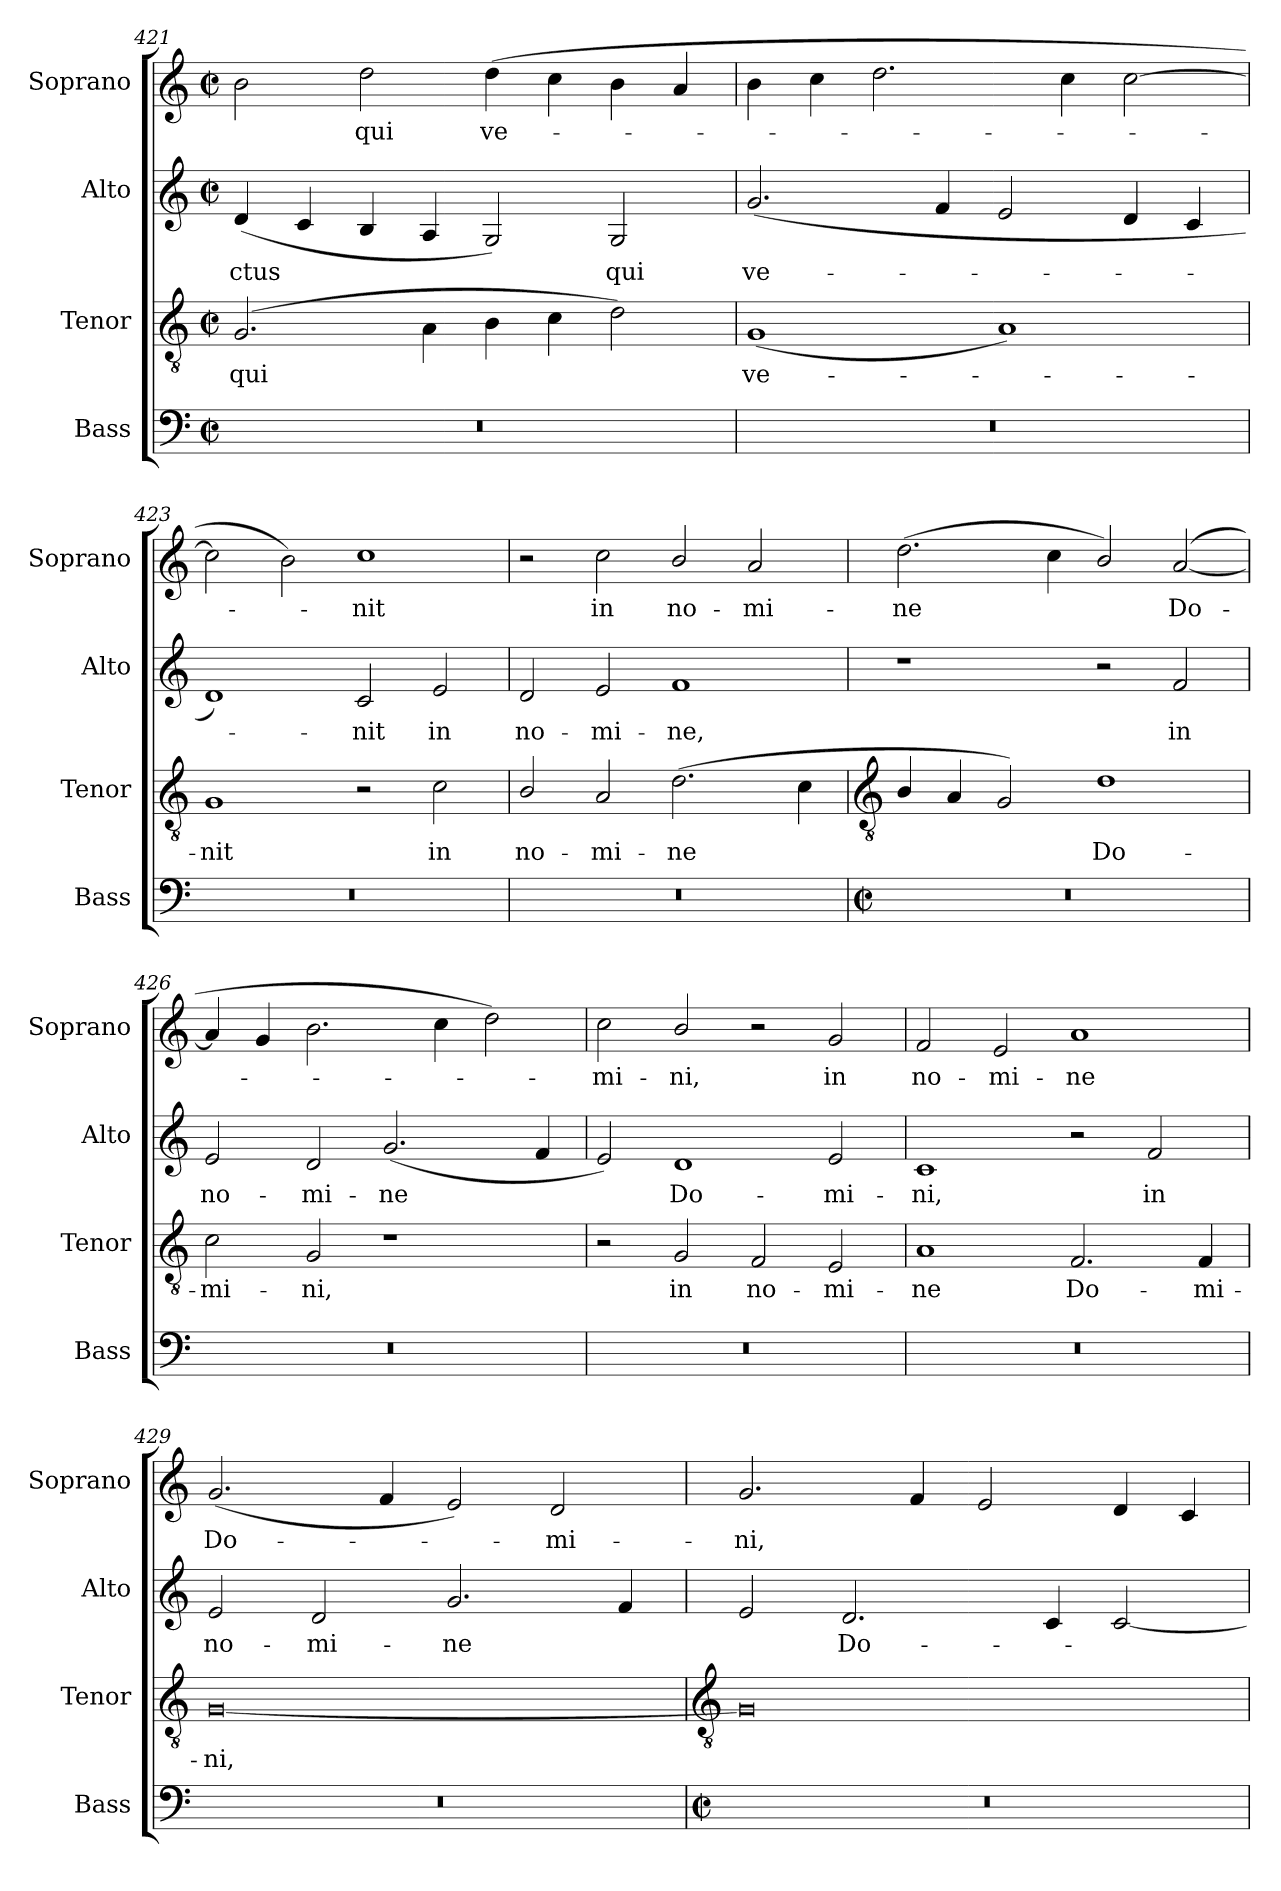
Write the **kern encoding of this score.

**kern	**kern	**text	**kern	**text	**kern	**text
*part4	*part3	*part3	*part2	*part2	*part1	*part1
*staff4	*staff3	*staff3	*staff2	*staff2	*staff1	*staff1
*I"Bass	*I"Tenor	*	*I"Alto	*	*I"Soprano	*
*I'Bass	*I'Tenor	*	*I'Alto	*	*I'Soprano	*
*clefF4	*clefGv2	*	*clefG2	*	*clefG2	*
*k[]	*k[]	*	*k[]	*	*k[]	*
*C:	*C:	*	*C:	*	*C:	*
*M4/2	*M4/2	*	*M4/2	*	*M4/2	*
*met(c|)	*met(c|)	*	*met(c|)	*	*met(c|)	*
=421	=421	=421	=421	=421	=421	=421
!	!	!LO:LY:b	!	!LO:LY:b	!	!
0r	(>2.G	qui	(<4d	ctus	2b	.
.	.	.	4c	.	.	.
!	!	!	!	!	!	!LO:LY:b
.	.	.	4B	.	2dd	qui
.	4A\	.	4A	.	.	.
!	!	!	!	!	!	!LO:LY:b
.	4B	.	2G)	.	(>4dd	ve-
.	4c	.	.	.	4cc	.
!	!	!	!	!LO:LY:b	!	!
.	2d)	.	2G	qui	4b	.
.	.	.	.	.	4a	.
=422	=422	=422	=422	=422	=422	=422
!	!	!LO:LY:b	!	!LO:LY:b	!	!
0r	(<1G	ve-	(<2.g	ve-	4b	.
.	.	.	.	.	4cc	.
.	.	.	.	.	2.dd	.
.	.	.	4f	.	.	.
.	1A)	.	2e	.	.	.
.	.	.	.	.	4cc	.
.	.	.	4d	.	[2cc	.
.	.	.	4c	.	.	.
=423	=423	=423	=423	=423	=423	=423
!	!	!LO:LY:b	!	!	!	!
0r	1G	nit	1d)	.	2cc]	.
.	.	.	.	.	2b)	.
!	!	!	!	!LO:LY:b	!	!LO:LY:b
.	2r	.	2c	nit	1cc	nit
!	!	!LO:LY:b	!	!LO:LY:b	!	!
.	2c	in	2e	in	.	.
=424	=424	=424	=424	=424	=424	=424
!	!	!LO:LY:b	!	!LO:LY:b	!	!
0r	2B/	no-	2d	no-	2r	.
!	!	!LO:LY:b	!	!LO:LY:b	!	!LO:LY:b
.	2A	-mi-	2e	-mi-	2cc	in
!	!	!LO:LY:b	!	!LO:LY:b	!	!LO:LY:b
.	(<2.d	-ne	1f	-ne,	2b/	no-
!	!	!	!	!	!	!LO:LY:b
.	.	.	.	.	2a	-mi-
.	4c	.	.	.	.	.
!!LO:LB:g=z
=425	=425	=425	=425	=425	=425	=425
*	*clefGv2	*	*	*	*	*
*M4/2	*	*	*	*	*	*
*met(c|)	*	*	*	*	*	*
!	!	!	!	!	!	!LO:LY:b
0r	4B/	.	1r	.	(>2.dd	-ne
.	4A	.	.	.	.	.
.	2G)	.	.	.	.	.
.	.	.	.	.	4cc	.
!	!	!LO:LY:b	!	!	!	!
.	1d	Do-	2r	.	2b/)	.
!	!	!	!	!LO:LY:b	!	!LO:LY:b
.	.	.	2f	in	(>[2a	Do-
=426	=426	=426	=426	=426	=426	=426
!	!	!LO:LY:b	!	!LO:LY:b	!	!
0r	2c	-mi-	2e	no-	4a]	.
.	.	.	.	.	4g	.
!	!	!LO:LY:b	!	!LO:LY:b	!	!
.	2G	-ni,	2d	-mi-	2.b	.
!	!	!	!	!LO:LY:b	!	!
.	1r	.	(<2.g	-ne	.	.
.	.	.	.	.	4cc	.
.	.	.	.	.	2dd)	.
.	.	.	4f	.	.	.
=427	=427	=427	=427	=427	=427	=427
!	!	!	!	!	!	!LO:LY:b
0r	2r	.	2e)	.	2cc	mi-
!	!	!LO:LY:b	!	!LO:LY:b	!	!LO:LY:b
.	2G	in	1d	Do-	2b/	-ni,
!	!	!LO:LY:b	!	!	!	!
.	2F	no-	.	.	2r	.
!	!	!LO:LY:b	!	!LO:LY:b	!	!LO:LY:b
.	2E	-mi-	2e	-mi-	2g	in
=428	=428	=428	=428	=428	=428	=428
!	!	!LO:LY:b	!	!LO:LY:b	!	!LO:LY:b
0r	1A	-ne	1c	-ni,	2f	no-
!	!	!	!	!	!	!LO:LY:b
.	.	.	.	.	2e	-mi-
!	!	!LO:LY:b	!	!	!	!LO:LY:b
.	2.F	Do-	2r	.	1a	-ne
!	!	!	!	!LO:LY:b	!	!
.	.	.	2f	in	.	.
!	!	!LO:LY:b	!	!	!	!
.	4F	-mi-	.	.	.	.
=429	=429	=429	=429	=429	=429	=429
!	!	!LO:LY:b	!	!LO:LY:b	!	!LO:LY:b
0r	[0G	-ni,	2e	no-	(<2.g	Do-
!	!	!	!	!LO:LY:b	!	!
.	.	.	2d	-mi-	.	.
.	.	.	.	.	4f	.
!	!	!	!	!LO:LY:b	!	!
.	.	.	2.g	-ne	2e)	.
!	!	!	!	!	!	!LO:LY:b
.	.	.	.	.	2d	mi-
.	.	.	4f	.	.	.
!!LO:LB:g=z
=430	=430	=430	=430	=430	=430	=430
*	*clefGv2	*	*	*	*	*
*M4/2	*	*	*	*	*	*
*met(c|)	*	*	*	*	*	*
!	!	!	!	!	!	!LO:LY:b
0r	0G]	.	2e	.	2.g	-ni,
!	!	!	!	!LO:LY:b	!	!
.	.	.	2.d	Do-	.	.
.	.	.	.	.	4f	.
.	.	.	.	.	2e	.
.	.	.	4c	.	.	.
.	.	.	[2c	.	4d	.
.	.	.	.	.	4c	.
=	=	=	=	=	=	=
*-	*-	*-	*-	*-	*-	*-
